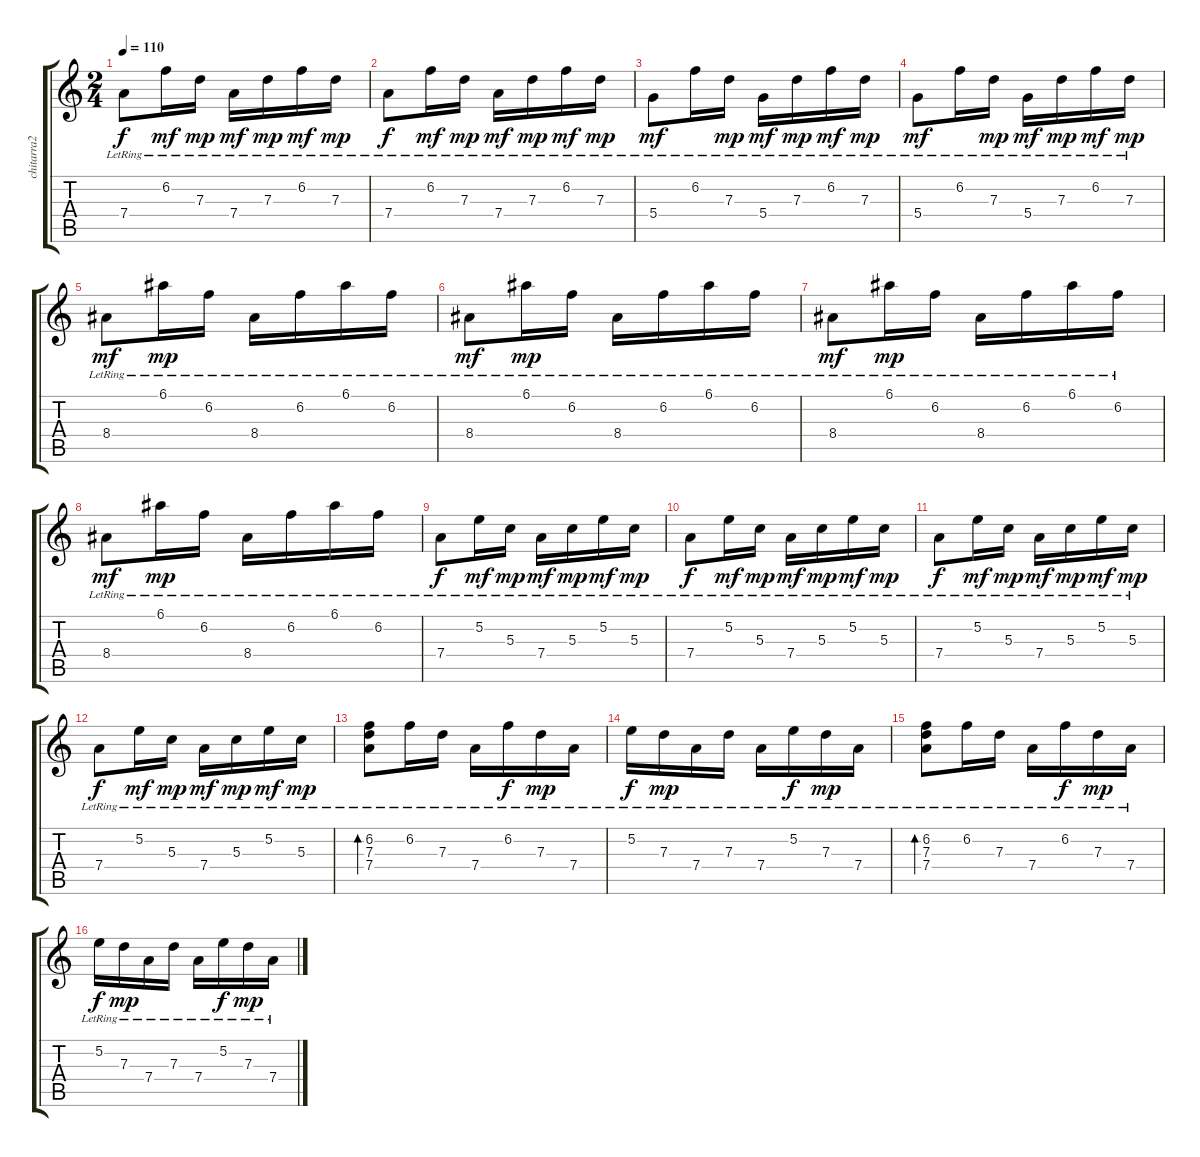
\track ("chitarra2" "chitarra2") {instrument acousticguitarsteel}
\staff {score tabs}
\tuning (E4 B3 G3 D3 A2 D2) {hide}
\ts (2 4)
\tempo 110
\clef g2
\ks c
7.4{lr}.8{dy f} 6.2{lr}.16{dy mf} 7.3{lr}.16{dy mp} 7.4{lr}.16{dy mf} 7.3{lr}.16{dy mp} 6.2{lr}.16{dy mf} 7.3{lr}.16{dy mp} |
7.4{lr}.8{dy f} 6.2{lr}.16{dy mf} 7.3{lr}.16{dy mp} 7.4{lr}.16{dy mf} 7.3{lr}.16{dy mp} 6.2{lr}.16{dy mf} 7.3{lr}.16{dy mp} |
5.4{lr}.8{dy mf} 6.2{lr}.16 7.3{lr}.16{dy mp} 5.4{lr}.16{dy mf} 7.3{lr}.16{dy mp} 6.2{lr}.16{dy mf} 7.3{lr}.16{dy mp} |
5.4{lr}.8{dy mf} 6.2{lr}.16 7.3{lr}.16{dy mp} 5.4{lr}.16{dy mf} 7.3{lr}.16{dy mp} 6.2{lr}.16{dy mf} 7.3{lr}.16{dy mp} |
8.4{lr}.8{dy mf} 6.1{lr}.16{dy mp} 6.2{lr}.16 8.4{lr}.16 6.2{lr}.16 6.1{lr}.16 6.2{lr}.16 |
8.4{lr}.8{dy mf} 6.1{lr}.16{dy mp} 6.2{lr}.16 8.4{lr}.16 6.2{lr}.16 6.1{lr}.16 6.2{lr}.16 |
8.4{lr}.8{dy mf} 6.1{lr}.16{dy mp} 6.2{lr}.16 8.4{lr}.16 6.2{lr}.16 6.1{lr}.16 6.2{lr}.16 |
8.4{lr}.8{dy mf} 6.1{lr}.16{dy mp} 6.2{lr}.16 8.4{lr}.16 6.2{lr}.16 6.1{lr}.16 6.2{lr}.16 |
7.4{lr}.8{dy f} 5.2{lr}.16{dy mf} 5.3{lr}.16{dy mp} 7.4{lr}.16{dy mf} 5.3{lr}.16{dy mp} 5.2{lr}.16{dy mf} 5.3{lr}.16{dy mp} |
7.4{lr}.8{dy f} 5.2{lr}.16{dy mf} 5.3{lr}.16{dy mp} 7.4{lr}.16{dy mf} 5.3{lr}.16{dy mp} 5.2{lr}.16{dy mf} 5.3{lr}.16{dy mp} |
7.4{lr}.8{dy f} 5.2{lr}.16{dy mf} 5.3{lr}.16{dy mp} 7.4{lr}.16{dy mf} 5.3{lr}.16{dy mp} 5.2{lr}.16{dy mf} 5.3{lr}.16{dy mp} |
7.4{lr}.8{dy f} 5.2{lr}.16{dy mf} 5.3{lr}.16{dy mp} 7.4{lr}.16{dy mf} 5.3{lr}.16{dy mp} 5.2{lr}.16{dy mf} 5.3{lr}.16{dy mp} |
(6.2 7.3{lr} 7.4{lr}).8{bd 120} 6.2{lr}.16 7.3{lr}.16 7.4{lr}.16 6.2{lr}.16{dy f} 7.3{lr}.16{dy mp} 7.4{lr}.16 |
5.2{lr}.16{dy f} 7.3{lr}.16{dy mp} 7.4{lr}.16 7.3{lr}.16 7.4{lr}.16 5.2{lr}.16{dy f} 7.3{lr}.16{dy mp} 7.4{lr}.16 |
(6.2 7.3{lr} 7.4{lr}).8{bd 120} 6.2{lr}.16 7.3{lr}.16 7.4{lr}.16 6.2{lr}.16{dy f} 7.3{lr}.16{dy mp} 7.4{lr}.16 |
5.2{lr}.16{dy f} 7.3{lr}.16{dy mp} 7.4{lr}.16 7.3{lr}.16 7.4{lr}.16 5.2{lr}.16{dy f} 7.3{lr}.16{dy mp} 7.4{lr}.16
